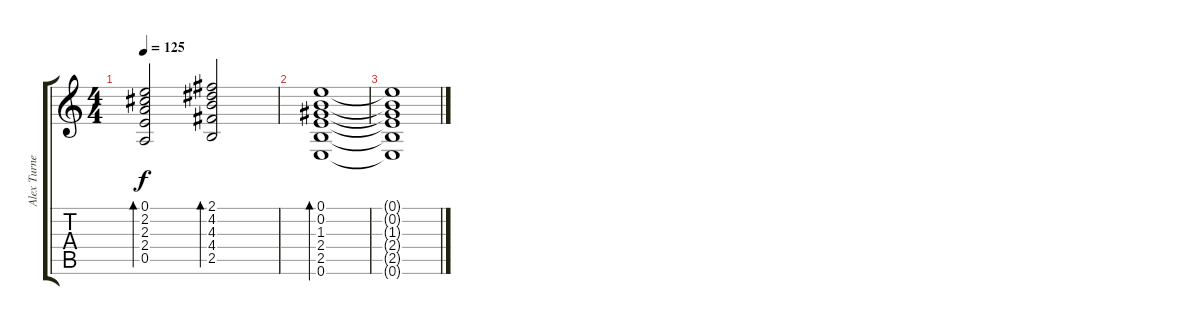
\track ("Alex Turner" "Alex Turne") {instrument electricguitarclean}
\staff {score tabs}
\tuning (E4 B3 G3 D3 A2 E2) {hide}
\ts (4 4)
\tempo 125
\clef g2
\ks c
(0.1 2.2 2.3 2.4 0.5).2{bd 240 dy f} (2.1 4.2 4.3 4.4 2.5).2{bd 240} |
(0.1 0.2 1.3 2.4 2.5 0.6).1{bd 240} |
(0.1{t} 0.2{t} 1.3{t} 2.4{t} 2.5{t} 0.6{t}).1
